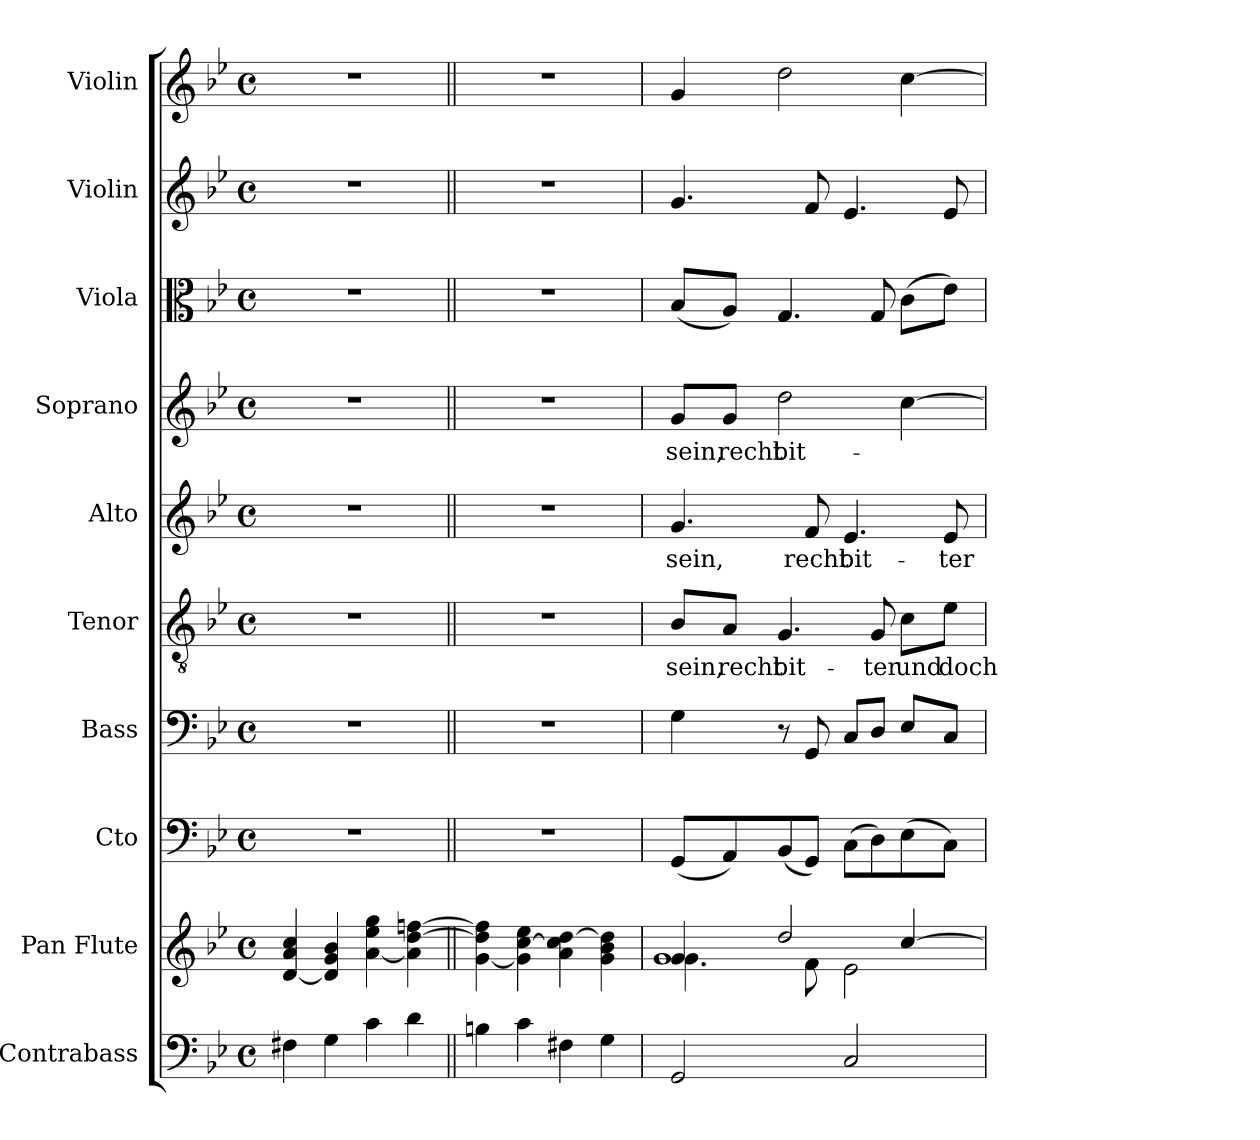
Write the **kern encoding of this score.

**kern	**kern	**kern	**kern	**kern	**text	**kern	**text	**kern	**text	**kern	**kern	**kern
*part10	*part9	*part8	*part7	*part6	*part6	*part5	*part5	*part4	*part4	*part3	*part2	*part1
*staff10	*staff9	*staff8	*staff7	*staff6	*staff6	*staff5	*staff5	*staff4	*staff4	*staff3	*staff2	*staff1
*I"Contrabass	*I"Pan Flute	*I"Cto	*I"Bass	*I"Tenor	*	*I"Alto	*	*I"Soprano	*	*I"Viola	*I"Violin	*I"Violin
*	*I'P Fl	*I'Cto.	*I'B.	*I'T.	*	*I'A.	*	*I'S.	*	*I'Vla.	*I'Vln.	*I'Vln.
*clefF4	*clefG2	*clefF4	*clefF4	*clefGv2	*	*clefG2	*	*clefG2	*	*clefC3	*clefG2	*clefG2
*ITrd7c12	*	*ITrd7c12	*	*	*	*	*	*	*	*	*	*
*k[b-e-]	*k[b-e-]	*k[b-e-]	*k[b-e-]	*k[b-e-]	*	*k[b-e-]	*	*k[b-e-]	*	*k[b-e-]	*k[b-e-]	*k[b-e-]
*M4/4	*M4/4	*M4/4	*M4/4	*M4/4	*	*M4/4	*	*M4/4	*	*M4/4	*M4/4	*M4/4
*met(c)	*met(c)	*met(c)	*met(c)	*met(c)	*	*met(c)	*	*met(c)	*	*met(c)	*met(c)	*met(c)
*MM60	*MM60	*MM60	*MM60	*MM60	*	*MM60	*	*MM60	*	*MM60	*MM60	*MM60
=1	=1	=1	=1	=1	=1	=1	=1	=1	=1	=1	=1	=1
4FF#X\	[4d/ 4a/ 4cc/	1r	1r	1r	.	1r	.	1r	.	1r	1r	1r
4GG\	4d/] 4g/ 4b-/	.	.	.	.	.	.	.	.	.	.	.
4Ci\	[4ai\ 4ee-i\ 4ggi\	.	.	.	.	.	.	.	.	.	.	.
4Di\	4ai\] [4ddi\ [4ffni\	.	.	.	.	.	.	.	.	.	.	.
=2||	=2||	=2||	=2||	=2||	=2||	=2||	=2||	=2||	=2||	=2||	=2||	=2||
4BBn\	[4g\ 4dd\] 4ff\]	1r	1r	1r	.	1r	.	1r	.	1r	1r	1r
4C\	4g\] [4cc\ 4ee-\	.	.	.	.	.	.	.	.	.	.	.
4FF#X\	4a\ 4cc\] [4dd\	.	.	.	.	.	.	.	.	.	.	.
4GG\	4g\ 4b-\ 4dd\]	.	.	.	.	.	.	.	.	.	.	.
!!LO:PB:g=z
=3	=3	=3	=3	=3	=3	=3	=3	=3	=3	=3	=3	=3
*	*	*	*	*	*	*	*	*	*	*	*	*MM60
*	*^	*	*	*	*	*	*	*	*	*	*	*
*	*	*^	*	*	*	*	*	*	*	*	*	*	*
!	!	!	!	!	!	!	!LO:LY:b	!	!LO:LY:b	!	!LO:LY:b	!	!	!
2GGG/	4g/	4.g\	1g	(8GGG/L	4G\	8B-/L	sein,	4.g/	sein,	8g/L	sein,	(8B-/L	4.g/	4g/
!	!	!	!	!	!	!	!LO:LY:b	!	!	!	!LO:LY:b	!	!	!
.	.	.	.	8AAA/)	.	8A/J	recht	.	.	8g/J	recht	8A/J)	.	.
!	!	!	!	!	!	!	!LO:LY:b	!	!	!	!LO:LY:b	!	!	!
.	2dd/	.	.	(8BBB-/	8r	4.G/	bit-	.	.	2dd\	bit-	4.G/	.	2dd\
!	!	!	!	!	!	!	!	!	!LO:LY:b	!	!	!	!	!
.	.	8f\	.	8GGG/J)	8GG/	.	.	8f/	recht	.	.	.	8f/	.
!	!	!	!	!	!	!	!	!	!LO:LY:b	!	!	!	!	!
2CC/	.	2e-\	.	(8CC\L	8C/L	.	.	4.e-/	bit-	.	.	.	4.e-/	.
!	!	!	!	!	!	!	!LO:LY:b	!	!	!	!	!	!	!
.	.	.	.	8DD\)	8D/J	8G/	-ter	.	.	.	.	8G/	.	.
!	!	!	!	!	!	!	!LO:LY:b	!	!	!	!	!	!	!
.	[4cc/	.	.	(8EE-\	8E-/L	8c\L	und	.	.	[4cc\	.	(8c\L	.	[4cc\
!	!	!	!	!	!	!	!LO:LY:b	!	!LO:LY:b	!	!	!	!	!
.	.	.	.	8CC\J)	8C/J	8e-\J	doch	8e-/	-ter	.	.	8e-\J)	8e-/	.
*	*v	*v	*v	*	*	*	*	*	*	*	*	*	*	*
=	=	=	=	=	=	=	=	=	=	=	=	=
*-	*-	*-	*-	*-	*-	*-	*-	*-	*-	*-	*-	*-
